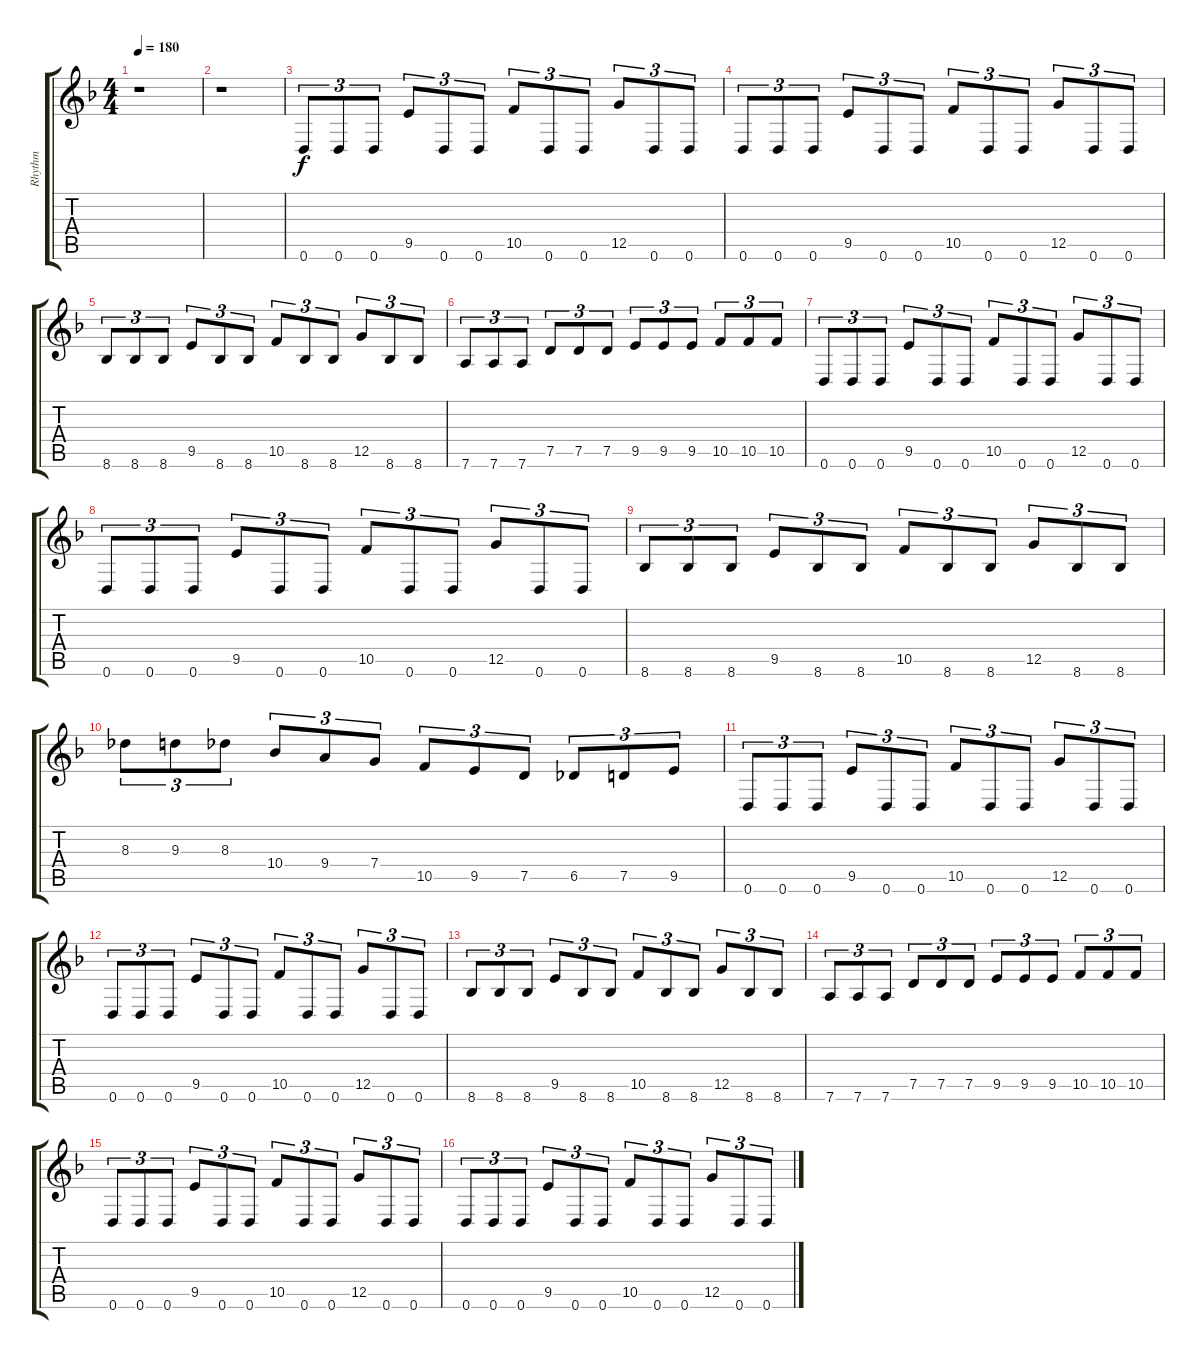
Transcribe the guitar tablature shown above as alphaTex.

\track ("Rhythm" "Rhythm") {instrument distortionguitar}
\staff {score tabs}
\tuning (D4 A3 F3 C3 G2 D2) {hide}
\ts (4 4)
\tempo 180
\clef g2
\ks dminor
r.1{dy f instrument distortionguitar} |
r.1 |
0.6.8{tu (3 2)} 0.6.8{tu (3 2)} 0.6.8{tu (3 2)} 9.5.8{tu (3 2)} 0.6.8{tu (3 2)} 0.6.8{tu (3 2)} 10.5.8{tu (3 2)} 0.6.8{tu (3 2)} 0.6.8{tu (3 2)} 12.5.8{tu (3 2)} 0.6.8{tu (3 2)} 0.6.8{tu (3 2)} |
0.6.8{tu (3 2)} 0.6.8{tu (3 2)} 0.6.8{tu (3 2)} 9.5.8{tu (3 2)} 0.6.8{tu (3 2)} 0.6.8{tu (3 2)} 10.5.8{tu (3 2)} 0.6.8{tu (3 2)} 0.6.8{tu (3 2)} 12.5.8{tu (3 2)} 0.6.8{tu (3 2)} 0.6.8{tu (3 2)} |
8.6.8{tu (3 2)} 8.6.8{tu (3 2)} 8.6.8{tu (3 2)} 9.5.8{tu (3 2)} 8.6.8{tu (3 2)} 8.6.8{tu (3 2)} 10.5.8{tu (3 2)} 8.6.8{tu (3 2)} 8.6.8{tu (3 2)} 12.5.8{tu (3 2)} 8.6.8{tu (3 2)} 8.6.8{tu (3 2)} |
7.6.8{tu (3 2)} 7.6.8{tu (3 2)} 7.6.8{tu (3 2)} 7.5.8{tu (3 2)} 7.5.8{tu (3 2)} 7.5.8{tu (3 2)} 9.5.8{tu (3 2)} 9.5.8{tu (3 2)} 9.5.8{tu (3 2)} 10.5.8{tu (3 2)} 10.5.8{tu (3 2)} 10.5.8{tu (3 2)} |
0.6.8{tu (3 2)} 0.6.8{tu (3 2)} 0.6.8{tu (3 2)} 9.5.8{tu (3 2)} 0.6.8{tu (3 2)} 0.6.8{tu (3 2)} 10.5.8{tu (3 2)} 0.6.8{tu (3 2)} 0.6.8{tu (3 2)} 12.5.8{tu (3 2)} 0.6.8{tu (3 2)} 0.6.8{tu (3 2)} |
0.6.8{tu (3 2)} 0.6.8{tu (3 2)} 0.6.8{tu (3 2)} 9.5.8{tu (3 2)} 0.6.8{tu (3 2)} 0.6.8{tu (3 2)} 10.5.8{tu (3 2)} 0.6.8{tu (3 2)} 0.6.8{tu (3 2)} 12.5.8{tu (3 2)} 0.6.8{tu (3 2)} 0.6.8{tu (3 2)} |
8.6.8{tu (3 2)} 8.6.8{tu (3 2)} 8.6.8{tu (3 2)} 9.5.8{tu (3 2)} 8.6.8{tu (3 2)} 8.6.8{tu (3 2)} 10.5.8{tu (3 2)} 8.6.8{tu (3 2)} 8.6.8{tu (3 2)} 12.5.8{tu (3 2)} 8.6.8{tu (3 2)} 8.6.8{tu (3 2)} |
8.3.8{tu (3 2)} 9.3.8{tu (3 2)} 8.3.8{tu (3 2)} 10.4.8{tu (3 2)} 9.4.8{tu (3 2)} 7.4.8{tu (3 2)} 10.5.8{tu (3 2)} 9.5.8{tu (3 2)} 7.5.8{tu (3 2)} 6.5.8{tu (3 2)} 7.5.8{tu (3 2)} 9.5.8{tu (3 2)} |
0.6.8{tu (3 2)} 0.6.8{tu (3 2)} 0.6.8{tu (3 2)} 9.5.8{tu (3 2)} 0.6.8{tu (3 2)} 0.6.8{tu (3 2)} 10.5.8{tu (3 2)} 0.6.8{tu (3 2)} 0.6.8{tu (3 2)} 12.5.8{tu (3 2)} 0.6.8{tu (3 2)} 0.6.8{tu (3 2)} |
0.6.8{tu (3 2)} 0.6.8{tu (3 2)} 0.6.8{tu (3 2)} 9.5.8{tu (3 2)} 0.6.8{tu (3 2)} 0.6.8{tu (3 2)} 10.5.8{tu (3 2)} 0.6.8{tu (3 2)} 0.6.8{tu (3 2)} 12.5.8{tu (3 2)} 0.6.8{tu (3 2)} 0.6.8{tu (3 2)} |
8.6.8{tu (3 2)} 8.6.8{tu (3 2)} 8.6.8{tu (3 2)} 9.5.8{tu (3 2)} 8.6.8{tu (3 2)} 8.6.8{tu (3 2)} 10.5.8{tu (3 2)} 8.6.8{tu (3 2)} 8.6.8{tu (3 2)} 12.5.8{tu (3 2)} 8.6.8{tu (3 2)} 8.6.8{tu (3 2)} |
7.6.8{tu (3 2)} 7.6.8{tu (3 2)} 7.6.8{tu (3 2)} 7.5.8{tu (3 2)} 7.5.8{tu (3 2)} 7.5.8{tu (3 2)} 9.5.8{tu (3 2)} 9.5.8{tu (3 2)} 9.5.8{tu (3 2)} 10.5.8{tu (3 2)} 10.5.8{tu (3 2)} 10.5.8{tu (3 2)} |
0.6.8{tu (3 2)} 0.6.8{tu (3 2)} 0.6.8{tu (3 2)} 9.5.8{tu (3 2)} 0.6.8{tu (3 2)} 0.6.8{tu (3 2)} 10.5.8{tu (3 2)} 0.6.8{tu (3 2)} 0.6.8{tu (3 2)} 12.5.8{tu (3 2)} 0.6.8{tu (3 2)} 0.6.8{tu (3 2)} |
0.6.8{tu (3 2)} 0.6.8{tu (3 2)} 0.6.8{tu (3 2)} 9.5.8{tu (3 2)} 0.6.8{tu (3 2)} 0.6.8{tu (3 2)} 10.5.8{tu (3 2)} 0.6.8{tu (3 2)} 0.6.8{tu (3 2)} 12.5.8{tu (3 2)} 0.6.8{tu (3 2)} 0.6.8{tu (3 2)}
